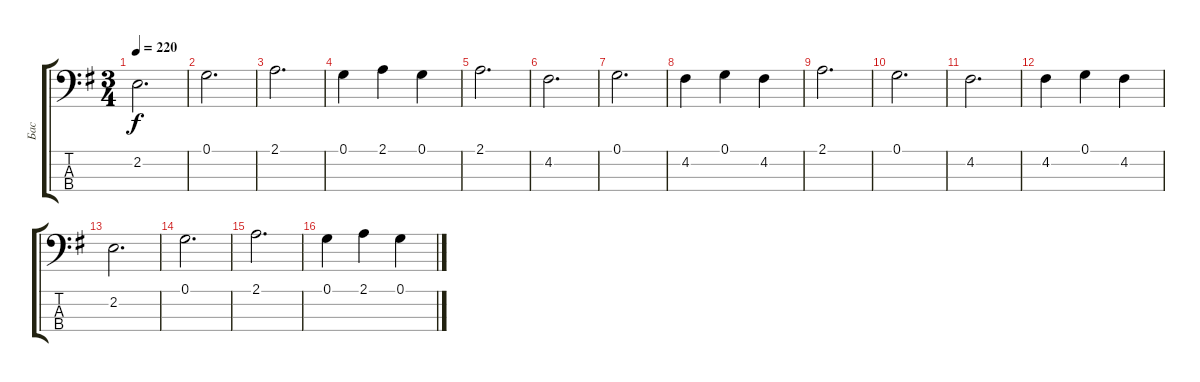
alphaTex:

\track ("Бас" "Бас") {instrument electricbassfinger}
\staff {score tabs}
\tuning (G2 D2 A1 E1) {hide}
\ts (3 4)
\tempo 220
\clef f4
\ks eminor
2.2.2{d dy f} |
0.1.2{d} |
2.1.2{d} |
0.1.4 2.1.4 0.1.4 |
2.1.2{d} |
4.2.2{d} |
0.1.2{d} |
4.2.4 0.1.4 4.2.4 |
2.1.2{d} |
0.1.2{d} |
4.2.2{d} |
4.2.4 0.1.4 4.2.4 |
2.2.2{d} |
0.1.2{d} |
2.1.2{d} |
0.1.4 2.1.4 0.1.4
